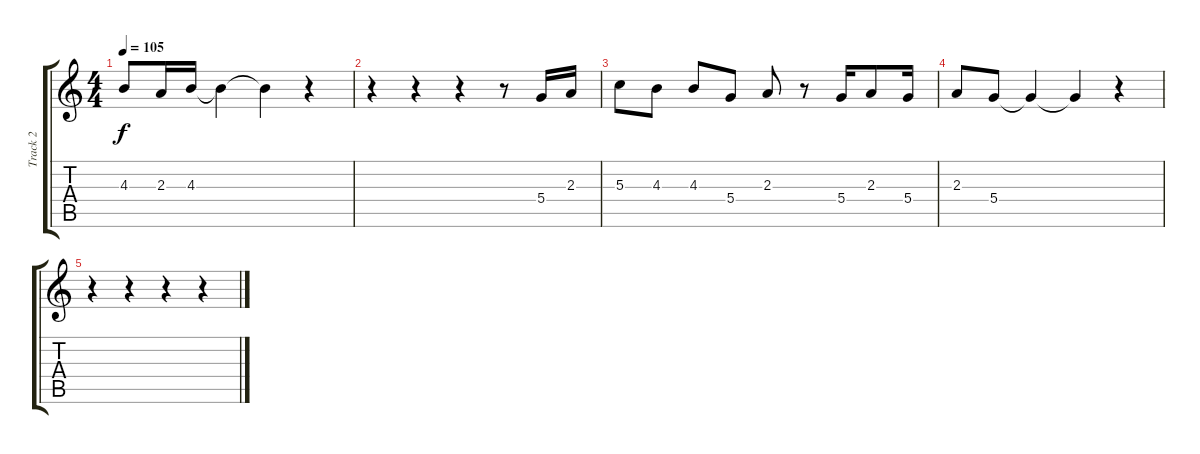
\track ("Track 2" "Track 2") {instrument harmonica}
\staff {score tabs}
\tuning (E5 B4 G4 D4 A3 E3) {hide}
\ts (4 4)
\tempo 105
\clef g2
\ks c
4.3.8{dy f} 2.3.16 4.3.16 4.3{t}.4 4.3{t}.4 r.4 |
r.4 r.4 r.4 r.8 5.4.16 2.3.16 |
5.3.8 4.3.8 4.3.8 5.4.8 2.3.8 r.8 5.4.16 2.3.8 5.4.16 |
2.3.8 5.4.8 5.4{t}.4 5.4{t}.4 r.4 |
r.4 r.4 r.4 r.4
